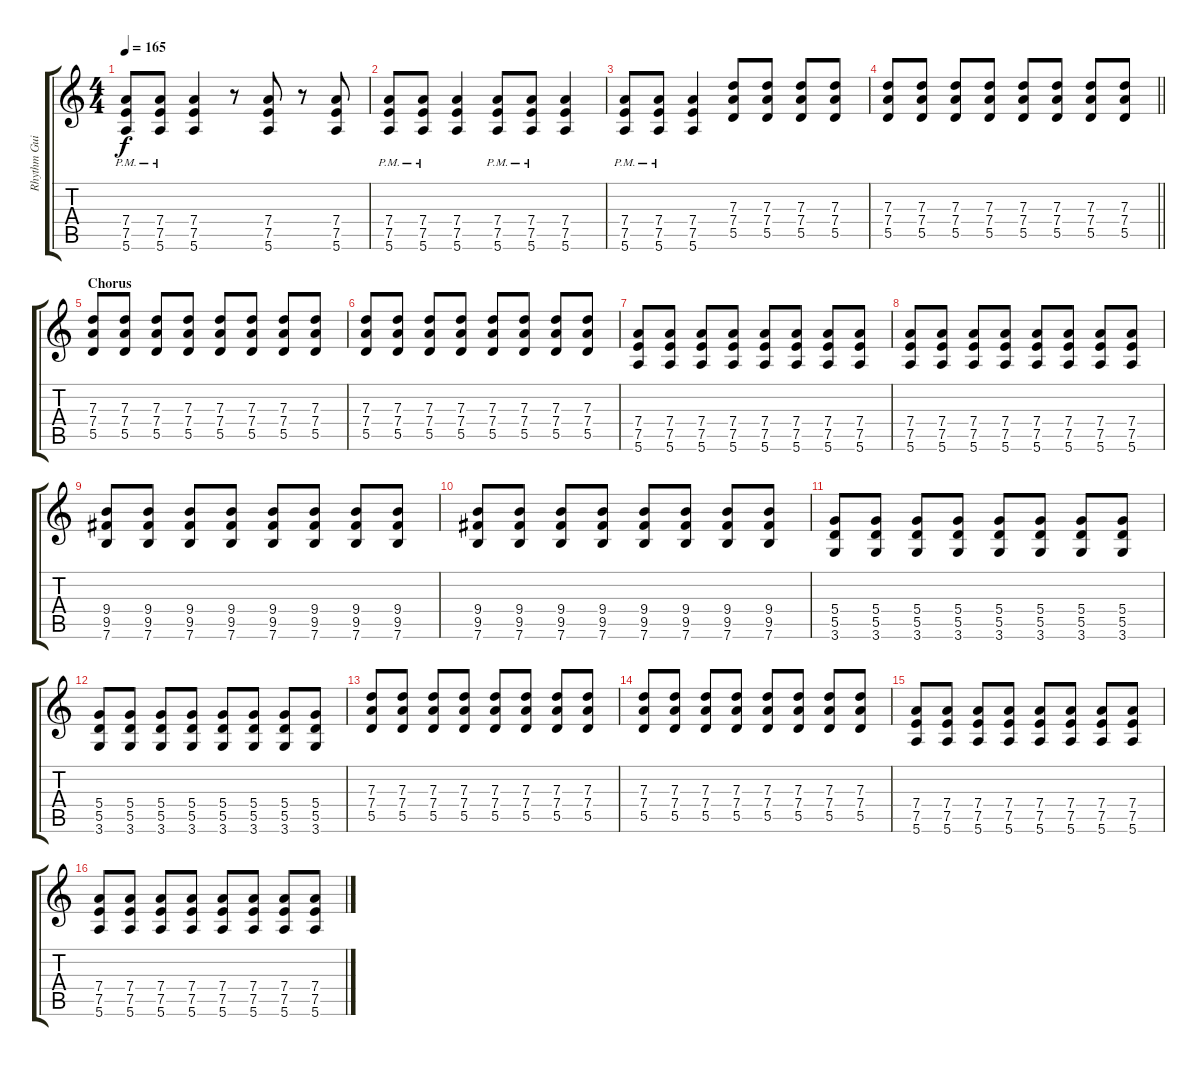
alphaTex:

\track ("Rhythm Guitar" "Rhythm Gui") {instrument overdrivenguitar}
\staff {score tabs}
\tuning (E4 B3 G3 D3 A2 E2) {hide}
\ts (4 4)
\tempo 165
\clef g2
\ks c
(7.4{pm} 7.5{pm} 5.6{pm}).8{dy f} (7.4{pm} 7.5{pm} 5.6{pm}).8 (7.4 7.5 5.6).4 r.8 (7.4 7.5 5.6).8 r.8 (7.4 7.5 5.6).8 |
(7.4{pm} 7.5{pm} 5.6{pm}).8 (7.4{pm} 7.5{pm} 5.6{pm}).8 (7.4 7.5 5.6).4 (7.4{pm} 7.5{pm} 5.6{pm}).8 (7.4{pm} 7.5{pm} 5.6{pm}).8 (7.4 7.5 5.6).4 |
(7.4{pm} 7.5{pm} 5.6{pm}).8 (7.4{pm} 7.5{pm} 5.6{pm}).8 (7.4 7.5 5.6).4 (7.3 7.4 5.5).8 (7.3 7.4 5.5).8 (7.3 7.4 5.5).8 (7.3 7.4 5.5).8 |
\barLineRight lightlight
(7.3 7.4 5.5).8 (7.3 7.4 5.5).8 (7.3 7.4 5.5).8 (7.3 7.4 5.5).8 (7.3 7.4 5.5).8 (7.3 7.4 5.5).8 (7.3 7.4 5.5).8 (7.3 7.4 5.5).8 |
\section ("" "Chorus")
(7.3 7.4 5.5).8 (7.3 7.4 5.5).8 (7.3 7.4 5.5).8 (7.3 7.4 5.5).8 (7.3 7.4 5.5).8 (7.3 7.4 5.5).8 (7.3 7.4 5.5).8 (7.3 7.4 5.5).8 |
(7.3 7.4 5.5).8 (7.3 7.4 5.5).8 (7.3 7.4 5.5).8 (7.3 7.4 5.5).8 (7.3 7.4 5.5).8 (7.3 7.4 5.5).8 (7.3 7.4 5.5).8 (7.3 7.4 5.5).8 |
(7.4 7.5 5.6).8 (7.4 7.5 5.6).8 (7.4 7.5 5.6).8 (7.4 7.5 5.6).8 (7.4 7.5 5.6).8 (7.4 7.5 5.6).8 (7.4 7.5 5.6).8 (7.4 7.5 5.6).8 |
(7.4 7.5 5.6).8 (7.4 7.5 5.6).8 (7.4 7.5 5.6).8 (7.4 7.5 5.6).8 (7.4 7.5 5.6).8 (7.4 7.5 5.6).8 (7.4 7.5 5.6).8 (7.4 7.5 5.6).8 |
(9.4 9.5 7.6).8 (9.4 9.5 7.6).8 (9.4 9.5 7.6).8 (9.4 9.5 7.6).8 (9.4 9.5 7.6).8 (9.4 9.5 7.6).8 (9.4 9.5 7.6).8 (9.4 9.5 7.6).8 |
(9.4 9.5 7.6).8 (9.4 9.5 7.6).8 (9.4 9.5 7.6).8 (9.4 9.5 7.6).8 (9.4 9.5 7.6).8 (9.4 9.5 7.6).8 (9.4 9.5 7.6).8 (9.4 9.5 7.6).8 |
(5.4 5.5 3.6).8 (5.4 5.5 3.6).8 (5.4 5.5 3.6).8 (5.4 5.5 3.6).8 (5.4 5.5 3.6).8 (5.4 5.5 3.6).8 (5.4 5.5 3.6).8 (5.4 5.5 3.6).8 |
(5.4 5.5 3.6).8 (5.4 5.5 3.6).8 (5.4 5.5 3.6).8 (5.4 5.5 3.6).8 (5.4 5.5 3.6).8 (5.4 5.5 3.6).8 (5.4 5.5 3.6).8 (5.4 5.5 3.6).8 |
(7.3 7.4 5.5).8 (7.3 7.4 5.5).8 (7.3 7.4 5.5).8 (7.3 7.4 5.5).8 (7.3 7.4 5.5).8 (7.3 7.4 5.5).8 (7.3 7.4 5.5).8 (7.3 7.4 5.5).8 |
(7.3 7.4 5.5).8 (7.3 7.4 5.5).8 (7.3 7.4 5.5).8 (7.3 7.4 5.5).8 (7.3 7.4 5.5).8 (7.3 7.4 5.5).8 (7.3 7.4 5.5).8 (7.3 7.4 5.5).8 |
(7.4 7.5 5.6).8 (7.4 7.5 5.6).8 (7.4 7.5 5.6).8 (7.4 7.5 5.6).8 (7.4 7.5 5.6).8 (7.4 7.5 5.6).8 (7.4 7.5 5.6).8 (7.4 7.5 5.6).8 |
(7.4 7.5 5.6).8 (7.4 7.5 5.6).8 (7.4 7.5 5.6).8 (7.4 7.5 5.6).8 (7.4 7.5 5.6).8 (7.4 7.5 5.6).8 (7.4 7.5 5.6).8 (7.4 7.5 5.6).8
